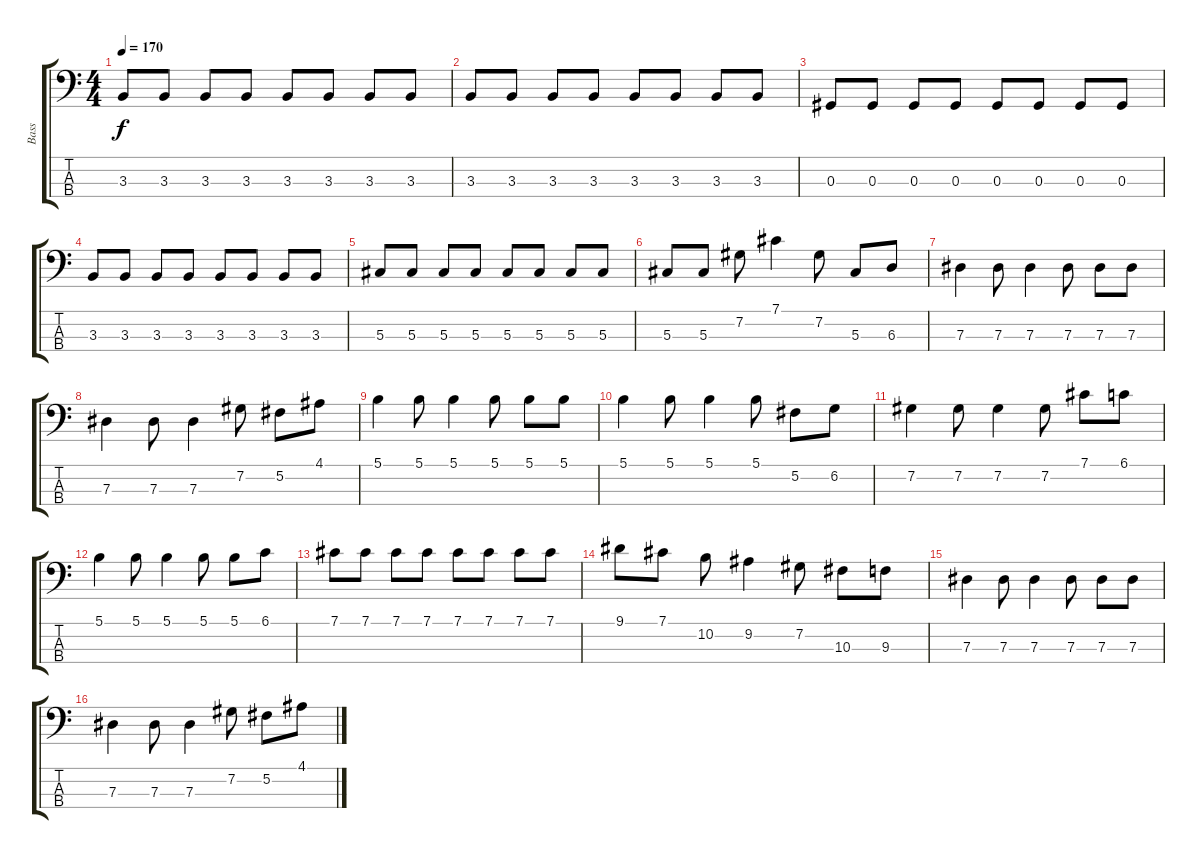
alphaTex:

\track ("Bass" "Bass") {instrument electricbasspick}
\staff {score tabs}
\tuning (Gb2 Db2 Ab1 Eb1) {hide}
\ts (4 4)
\tempo 170
\clef f4
\ks c
3.3.8{dy f} 3.3.8 3.3.8 3.3.8 3.3.8 3.3.8 3.3.8 3.3.8 |
3.3.8 3.3.8 3.3.8 3.3.8 3.3.8 3.3.8 3.3.8 3.3.8 |
0.3.8 0.3.8 0.3.8 0.3.8 0.3.8 0.3.8 0.3.8 0.3.8 |
3.3.8 3.3.8 3.3.8 3.3.8 3.3.8 3.3.8 3.3.8 3.3.8 |
5.3.8 5.3.8 5.3.8 5.3.8 5.3.8 5.3.8 5.3.8 5.3.8 |
5.3.8 5.3.8 7.2.8 7.1.4 7.2.8 5.3.8 6.3.8 |
7.3.4 7.3.8 7.3.4 7.3.8 7.3.8 7.3.8 |
7.3.4 7.3.8 7.3.4 7.2.8 5.2.8 4.1.8 |
5.1.4 5.1.8 5.1.4 5.1.8 5.1.8 5.1.8 |
5.1.4 5.1.8 5.1.4 5.1.8 5.2.8 6.2.8 |
7.2.4 7.2.8 7.2.4 7.2.8 7.1.8 6.1.8 |
5.1.4 5.1.8 5.1.4 5.1.8 5.1.8 6.1.8 |
7.1.8 7.1.8 7.1.8 7.1.8 7.1.8 7.1.8 7.1.8 7.1.8 |
9.1.8 7.1.8 10.2.8 9.2.4 7.2.8 10.3.8 9.3.8 |
7.3.4 7.3.8 7.3.4 7.3.8 7.3.8 7.3.8 |
7.3.4 7.3.8 7.3.4 7.2.8 5.2.8 4.1.8
